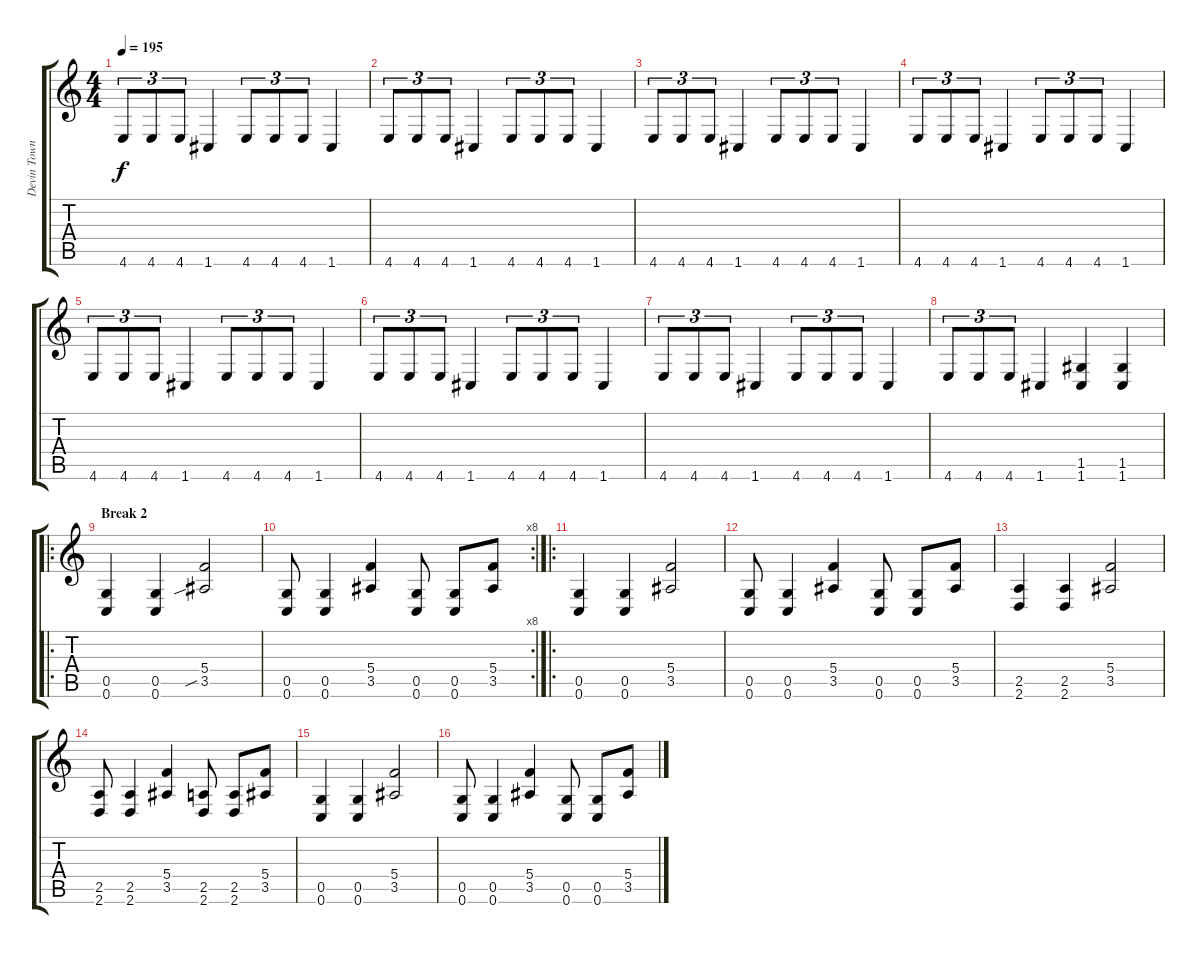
\track ("Devin Townsend" "Devin Town") {instrument overdrivenguitar}
\staff {score tabs}
\tuning (E4 C4 G3 C3 G2 C2) {hide}
\ts (4 4)
\tempo 195
\clef g2
\ks c
4.6.8{tu (3 2) dy f} 4.6.8{tu (3 2)} 4.6.8{tu (3 2)} 1.6.4 4.6.8{tu (3 2)} 4.6.8{tu (3 2)} 4.6.8{tu (3 2)} 1.6.4 |
4.6.8{tu (3 2)} 4.6.8{tu (3 2)} 4.6.8{tu (3 2)} 1.6.4 4.6.8{tu (3 2)} 4.6.8{tu (3 2)} 4.6.8{tu (3 2)} 1.6.4 |
4.6.8{tu (3 2)} 4.6.8{tu (3 2)} 4.6.8{tu (3 2)} 1.6.4 4.6.8{tu (3 2)} 4.6.8{tu (3 2)} 4.6.8{tu (3 2)} 1.6.4 |
4.6.8{tu (3 2)} 4.6.8{tu (3 2)} 4.6.8{tu (3 2)} 1.6.4 4.6.8{tu (3 2)} 4.6.8{tu (3 2)} 4.6.8{tu (3 2)} 1.6.4 |
4.6.8{tu (3 2)} 4.6.8{tu (3 2)} 4.6.8{tu (3 2)} 1.6.4 4.6.8{tu (3 2)} 4.6.8{tu (3 2)} 4.6.8{tu (3 2)} 1.6.4 |
4.6.8{tu (3 2)} 4.6.8{tu (3 2)} 4.6.8{tu (3 2)} 1.6.4 4.6.8{tu (3 2)} 4.6.8{tu (3 2)} 4.6.8{tu (3 2)} 1.6.4 |
4.6.8{tu (3 2)} 4.6.8{tu (3 2)} 4.6.8{tu (3 2)} 1.6.4 4.6.8{tu (3 2)} 4.6.8{tu (3 2)} 4.6.8{tu (3 2)} 1.6.4 |
4.6.8{tu (3 2)} 4.6.8{tu (3 2)} 4.6.8{tu (3 2)} 1.6.4 (1.5 1.6).4 (1.5 1.6).4 |
\ro
\section ("" "Break 2")
(0.5 0.6).4 (0.5 0.6).4 (5.4 3.5{sib}).2 |
\rc 8
(0.5 0.6).8 (0.5 0.6).4 (5.4 3.5).4 (0.5 0.6).8 (0.5 0.6).8 (5.4 3.5).8 |
\ro
(0.5 0.6).4 (0.5 0.6).4 (5.4 3.5).2 |
(0.5 0.6).8 (0.5 0.6).4 (5.4 3.5).4 (0.5 0.6).8 (0.5 0.6).8 (5.4 3.5).8 |
(2.5 2.6).4 (2.5 2.6).4 (5.4 3.5).2 |
(2.5 2.6).8 (2.5 2.6).4 (5.4 3.5).4 (2.5 2.6).8 (2.5 2.6).8 (5.4 3.5).8 |
(0.5 0.6).4 (0.5 0.6).4 (5.4 3.5).2 |
(0.5 0.6).8 (0.5 0.6).4 (5.4 3.5).4 (0.5 0.6).8 (0.5 0.6).8 (5.4 3.5).8
